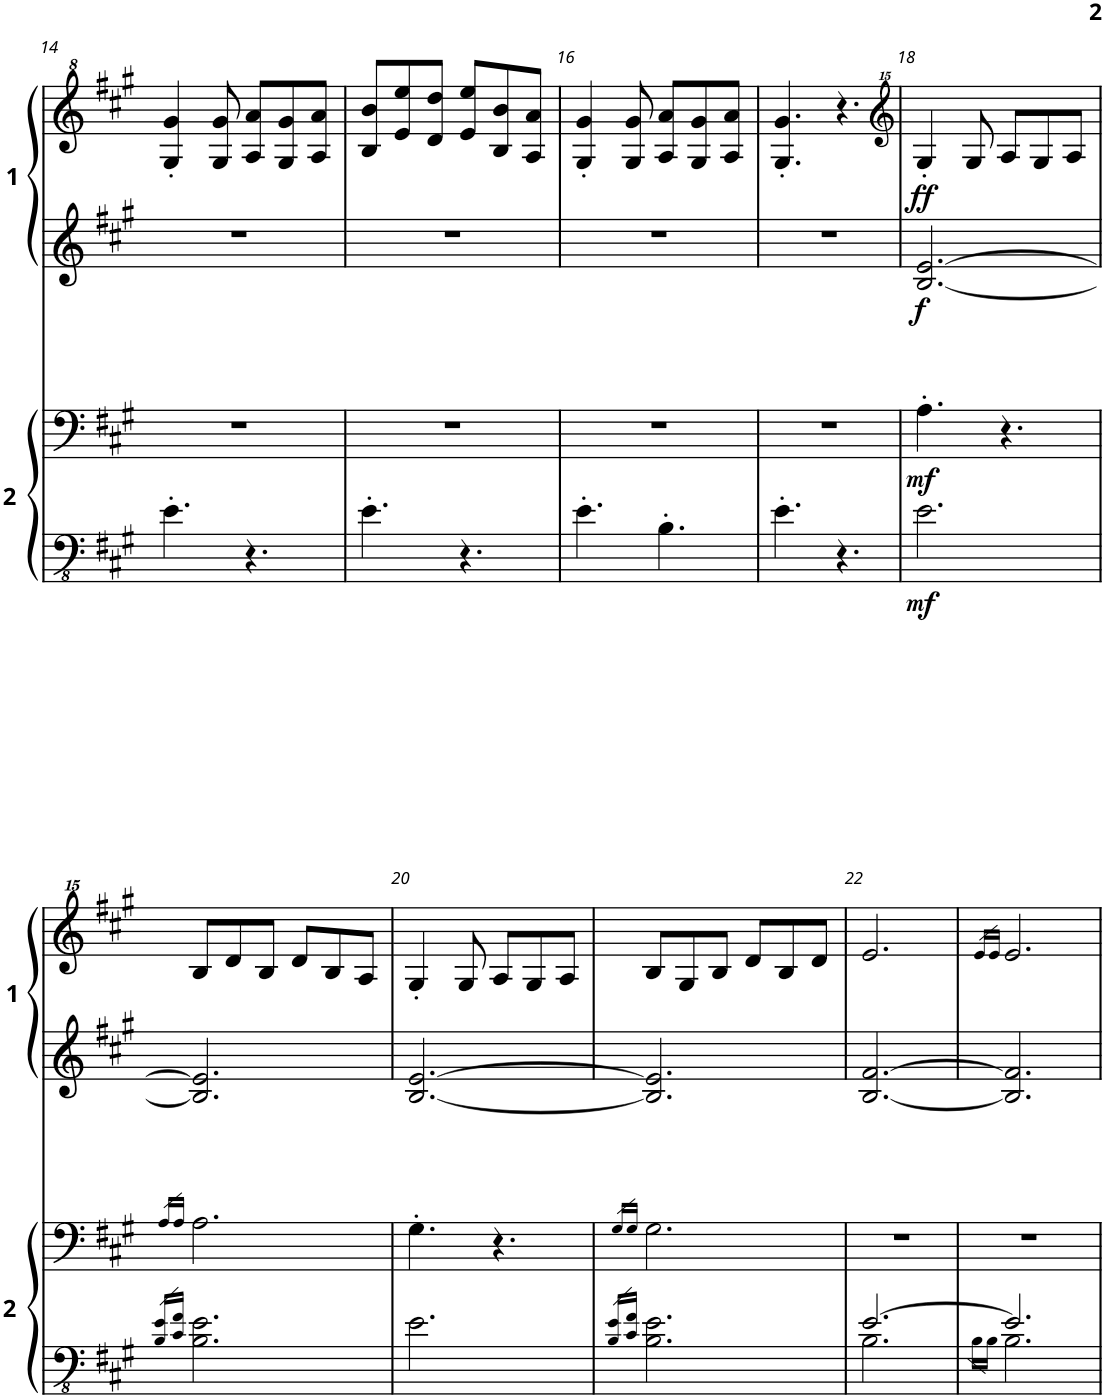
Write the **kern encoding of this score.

**kern	**kern	**dynam	**kern	**kern	**dynam
*part2	*part2	*part2	*part1	*part1	*part1
*staff4	*staff3	*staff3/4	*staff2	*staff1	*staff1/2
*I"Player 2	*	*	*I"Player 1	*	*
!!LO:PB:g=z
*clefFv4	*clefF4	*	*clefG2	*clefG^2	*
*k[f#c#g#]	*k[f#c#g#]	*	*k[f#c#g#]	*k[f#c#g#]	*
*M6/8	*M6/8	*	*M6/8	*M6/8	*
=14	=14	=14	=14	=14	=14
4.E'\	2.r	.	2.r	4g#/' 4gg#/'	.
.	.	.	.	8g#/ 8gg#/	.
4.r	.	.	.	8a/ 8aa/L	.
.	.	.	.	8g#/ 8gg#/	.
.	.	.	.	8a/ 8aa/J	.
=15	=15	=15	=15	=15	=15
4.E'\	2.r	.	2.r	8b/ 8bb/L	.
.	.	.	.	8ee/ 8eee/	.
.	.	.	.	8dd/ 8ddd/J	.
4.r	.	.	.	8ee/ 8eee/L	.
.	.	.	.	8b/ 8bb/	.
.	.	.	.	8a/ 8aa/J	.
=16	=16	=16	=16	=16	=16
4.E'\	2.r	.	2.r	4g#/' 4gg#/'	.
.	.	.	.	8g#/ 8gg#/	.
4.BB'\	.	.	.	8a/ 8aa/L	.
.	.	.	.	8g#/ 8gg#/	.
.	.	.	.	8a/ 8aa/J	.
=17	=17	=17	=17	=17	=17
4.E'\	2.r	.	2.r	4.g#/' 4.gg#/'	.
4.r	.	.	.	4.r	.
=18	=18	=18	=18	=18	=18
*	*	*	*	*clefG^^2	*
!	!	!LO:DY:b=2	!	!	!
!	!	!LO:DY:n=1:b	!	!	!LO:DY:b=2
!	!	!	!	!	!LO:DY:n=1:b
2.E\	4.A'\	mf mf	[2.B/ [2.e/	4gg#'/	f ff
.	.	.	.	8gg#/	.
.	4.r	.	.	8aa/L	.
.	.	.	.	8gg#/	.
.	.	.	.	8aa/J	.
!!LO:LB:g=z
=19	=19	=19	=19	=19	=19
16qBB/ 16qE/LL	16qA/LL	.	.	.	.
16qC#/ 16qF#/JJ	16qA/JJ	.	.	.	.
2.BB\ 2.E\	2.A\	.	2.B/] 2.e/]	8bb/L	.
.	.	.	.	8ddd/	.
.	.	.	.	8bb/J	.
.	.	.	.	8ddd/L	.
.	.	.	.	8bb/	.
.	.	.	.	8aa/J	.
=20	=20	=20	=20	=20	=20
2.E\	4.G#'\	.	[2.B/ [2.e/	4gg#'/	.
.	.	.	.	8gg#/	.
.	4.r	.	.	8aa/L	.
.	.	.	.	8gg#/	.
.	.	.	.	8aa/J	.
=21	=21	=21	=21	=21	=21
16qBB/ 16qE/LL	16qG#/LL	.	.	.	.
16qC#/ 16qF#/JJ	16qG#/JJ	.	.	.	.
2.BB\ 2.E\	2.G#\	.	2.B/] 2.e/]	8bb/L	.
.	.	.	.	8gg#/	.
.	.	.	.	8bb/J	.
.	.	.	.	8ddd/L	.
.	.	.	.	8bb/	.
.	.	.	.	8ddd/J	.
=22	=22	=22	=22	=22	=22
*^	*	*	*	*	*
[2.E/	2.BB\	2.r	.	[2.B/ [2.f#/	2.eee/	.
=23	=23	=23	=23	=23	=23	=23
.	16qBB\LL	.	.	.	16qeee/LL	.
.	16qBB\JJ	.	.	.	16qeee/JJ	.
2.E/]	2.BB\	2.r	.	2.B/] 2.f#/]	2.eee/	.
*v	*v	*	*	*	*	*
=	=	=	=	=	=
*-	*-	*-	*-	*-	*-
